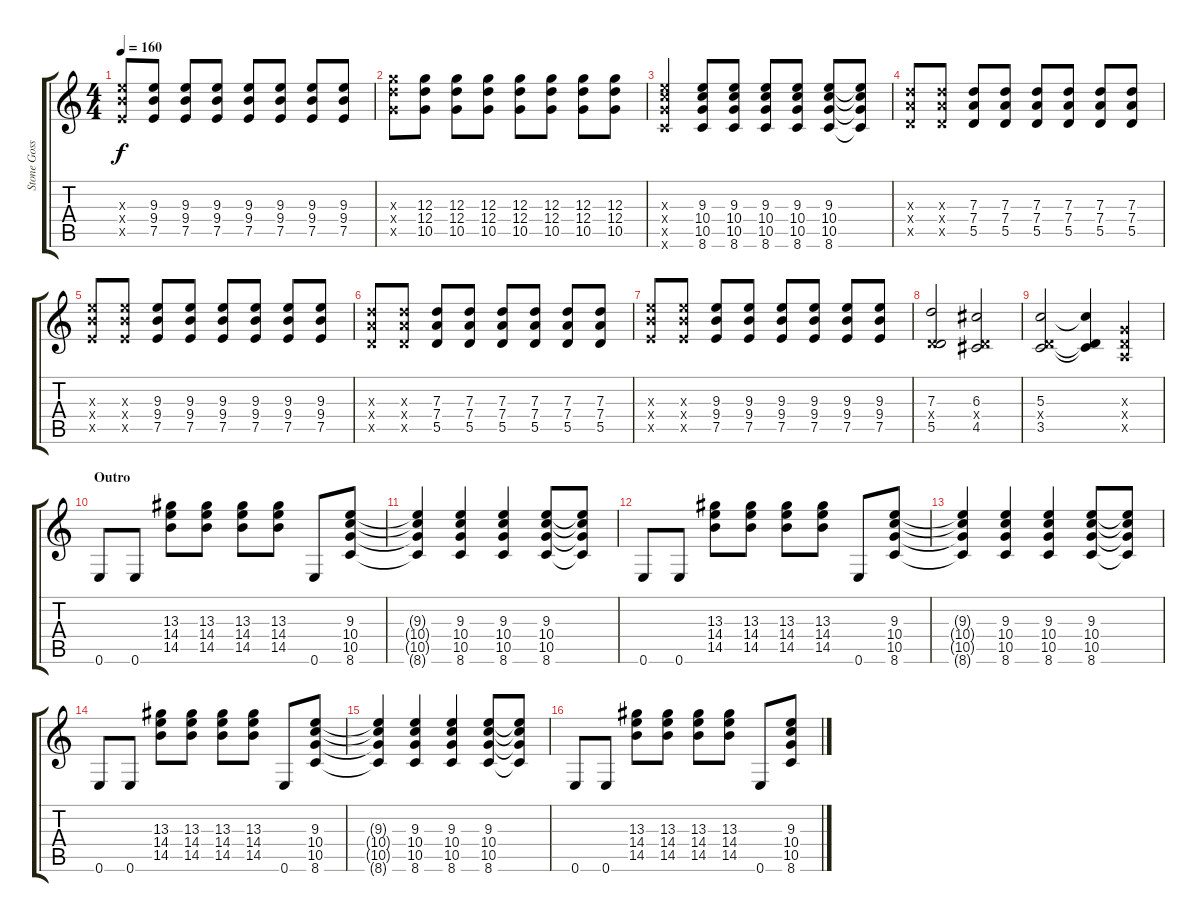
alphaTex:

\track ("Stone Gossard" "Stone Goss") {instrument distortionguitar}
\staff {score tabs}
\tuning (E4 B3 G3 D3 A2 E2) {hide}
\ts (4 4)
\tempo 160
\clef g2
\ks c
(9.3{x} 9.4{x} 7.5{x}).8{dy f} (9.3 9.4 7.5).8 (9.3 9.4 7.5).8 (9.3 9.4 7.5).8 (9.3 9.4 7.5).8 (9.3 9.4 7.5).8 (9.3 9.4 7.5).8 (9.3 9.4 7.5).8 |
(12.3{x} 12.4{x} 10.5{x}).8 (12.3 12.4 10.5).8 (12.3 12.4 10.5).8 (12.3 12.4 10.5).8 (12.3 12.4 10.5).8 (12.3 12.4 10.5).8 (12.3 12.4 10.5).8 (12.3 12.4 10.5).8 |
(9.3{x} 10.4{x} 10.5{x} 8.6{x}).4 (9.3 10.4 10.5 8.6).8 (9.3 10.4 10.5 8.6).8 (9.3 10.4 10.5 8.6).8 (9.3 10.4 10.5 8.6).8 (9.3 10.4 10.5 8.6).8 (9.3{t} 10.4{t} 10.5{t} 8.6{t}).8 |
(7.3{x} 7.4{x} 5.5{x}).8 (7.3{x} 7.4{x} 5.5{x}).8 (7.3 7.4 5.5).8 (7.3 7.4 5.5).8 (7.3 7.4 5.5).8 (7.3 7.4 5.5).8 (7.3 7.4 5.5).8 (7.3 7.4 5.5).8 |
(9.3{x} 9.4{x} 7.5{x}).8 (9.3{x} 9.4{x} 7.5{x}).8 (9.3 9.4 7.5).8 (9.3 9.4 7.5).8 (9.3 9.4 7.5).8 (9.3 9.4 7.5).8 (9.3 9.4 7.5).8 (9.3 9.4 7.5).8 |
(7.3{x} 7.4{x} 5.5{x}).8 (7.3{x} 7.4{x} 5.5{x}).8 (7.3 7.4 5.5).8 (7.3 7.4 5.5).8 (7.3 7.4 5.5).8 (7.3 7.4 5.5).8 (7.3 7.4 5.5).8 (7.3 7.4 5.5).8 |
(9.3{x} 9.4{x} 7.5{x}).8 (9.3{x} 9.4{x} 7.5{x}).8 (9.3 9.4 7.5).8 (9.3 9.4 7.5).8 (9.3 9.4 7.5).8 (9.3 9.4 7.5).8 (9.3 9.4 7.5).8 (9.3 9.4 7.5).8 |
(7.3 0.4{x} 5.5).2 (6.3 0.4{x} 4.5).2 |
(5.3 0.4{x} 3.5).2 (5.3{t} 0.4{t} 3.5{t}).4 (0.3{x} 0.4{x} 0.5{x}).4 |
\section ("" "Outro")
0.6.8 0.6.8 (13.3 14.4 14.5).8 (13.3 14.4 14.5).8 (13.3 14.4 14.5).8 (13.3 14.4 14.5).8 0.6.8 (9.3 10.4 10.5 8.6).8 |
(9.3{t} 10.4{t} 10.5{t} 8.6{t}).4 (9.3 10.4 10.5 8.6).4 (9.3 10.4 10.5 8.6).4 (9.3 10.4 10.5 8.6).8 (9.3{t} 10.4{t} 10.5{t} 8.6{t}).8 |
0.6.8 0.6.8 (13.3 14.4 14.5).8 (13.3 14.4 14.5).8 (13.3 14.4 14.5).8 (13.3 14.4 14.5).8 0.6.8 (9.3 10.4 10.5 8.6).8 |
(9.3{t} 10.4{t} 10.5{t} 8.6{t}).4 (9.3 10.4 10.5 8.6).4 (9.3 10.4 10.5 8.6).4 (9.3 10.4 10.5 8.6).8 (9.3{t} 10.4{t} 10.5{t} 8.6{t}).8 |
0.6.8 0.6.8 (13.3 14.4 14.5).8 (13.3 14.4 14.5).8 (13.3 14.4 14.5).8 (13.3 14.4 14.5).8 0.6.8 (9.3 10.4 10.5 8.6).8 |
(9.3{t} 10.4{t} 10.5{t} 8.6{t}).4 (9.3 10.4 10.5 8.6).4 (9.3 10.4 10.5 8.6).4 (9.3 10.4 10.5 8.6).8 (9.3{t} 10.4{t} 10.5{t} 8.6{t}).8 |
0.6.8 0.6.8 (13.3 14.4 14.5).8 (13.3 14.4 14.5).8 (13.3 14.4 14.5).8 (13.3 14.4 14.5).8 0.6.8 (9.3 10.4 10.5 8.6).8
